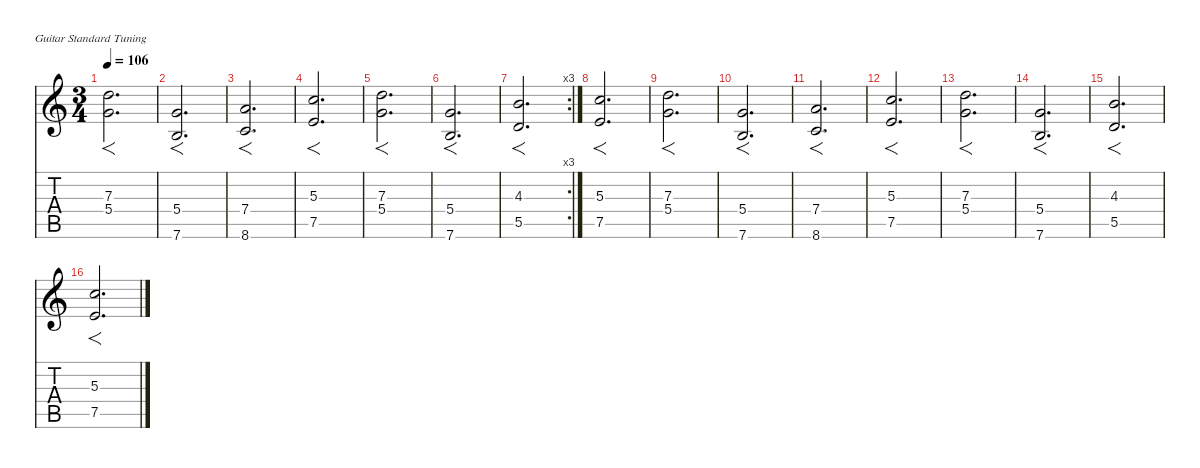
\defaultSystemsLayout 4
\hideDynamics
\bracketExtendMode nobrackets
\singleTrackTrackNamePolicy hidden
\multiTrackTrackNamePolicy hidden
\otherSystemsTrackNameOrientation horizontal
\track ("James Hetfield Rythm" "dist.guit.") {instrument distortionguitar}
\staff {score tabs}
\tuning (E4 B3 G3 D3 A2 E2)
\ts (3 4)
\tempo 106
\clef g2
\ks c
(7.3 5.4).2{f d dy f} |
(5.4 7.6).2{f d} |
(7.4 8.6).2{f d} |
(5.3 7.5).2{f d} |
(7.3 5.4).2{f d} |
(5.4 7.6).2{f d} |
\rc 3
(4.3 5.5).2{f d} |
(5.3 7.5).2{f d} |
(7.3 5.4).2{f d} |
(5.4 7.6).2{f d} |
(7.4 8.6).2{f d} |
(5.3 7.5).2{f d} |
(7.3 5.4).2{f d} |
(5.4 7.6).2{f d} |
(4.3 5.5).2{f d} |
(5.3 7.5).2{f d}
